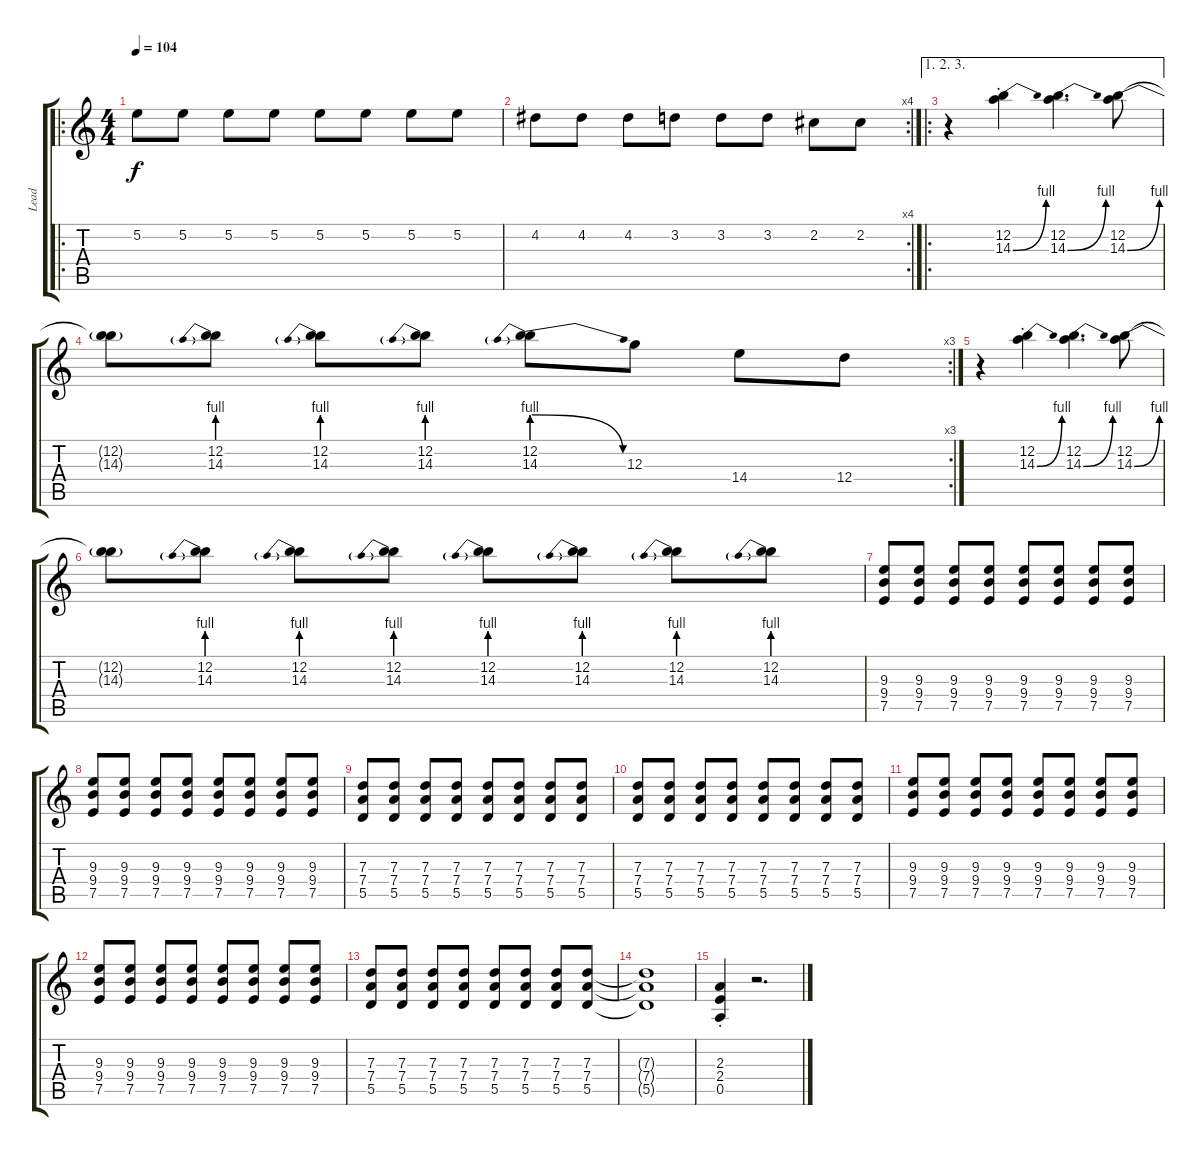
\track ("Lead" "Lead") {instrument electricguitarjazz}
\staff {score tabs}
\tuning (E4 B3 G3 D3 A2 E2) {hide}
\ro
\ts (4 4)
\tempo 104
\clef g2
\ks c
5.2.8{dy f} 5.2.8 5.2.8 5.2.8 5.2.8 5.2.8 5.2.8 5.2.8 |
\rc 4
4.2.8 4.2.8 4.2.8 3.2.8 3.2.8 3.2.8 2.2.8 2.2.8 |
\ae (1 2 3)
\ro
r.4{volume 14 instrument distortionguitar} (12.2{st} 14.3{be (bend 0 0 60 4) st}).4 (12.2 14.3{be (bend 0 0 60 4)}).4{d} (12.2 14.3{be (bend 0 0 60 4)}).8 |
\rc 3
(12.2{t} 14.3{t}).8 (12.2 14.3{be (prebend 0 4 60 4)}).8 (12.2 14.3{be (prebend 0 4 60 4)}).8 (12.2 14.3{be (prebend 0 4 60 4)}).8 (12.2 14.3{be (prebendrelease 0 4 60 0)}).8 12.3.8 14.4.8 12.4.8 |
r.4 (12.2{st} 14.3{be (bend 0 0 60 4) st}).4 (12.2 14.3{be (bend 0 0 60 4)}).4{d} (12.2 14.3{be (bend 0 0 60 4)}).8 |
(12.2{t} 14.3{t}).8 (12.2 14.3{be (prebend 0 4 60 4)}).8 (12.2 14.3{be (prebend 0 4 60 4)}).8 (12.2 14.3{be (prebend 0 4 60 4)}).8 (12.2 14.3{be (prebend 0 4 60 4)}).8 (12.2 14.3{be (prebend 0 4 60 4)}).8 (12.2 14.3{be (prebend 0 4 60 4)}).8 (12.2 14.3{be (prebend 0 4 60 4)}).8 |
(9.3 9.4 7.5).8 (9.3 9.4 7.5).8 (9.3 9.4 7.5).8 (9.3 9.4 7.5).8 (9.3 9.4 7.5).8 (9.3 9.4 7.5).8 (9.3 9.4 7.5).8 (9.3 9.4 7.5).8 |
(9.3 9.4 7.5).8 (9.3 9.4 7.5).8 (9.3 9.4 7.5).8 (9.3 9.4 7.5).8 (9.3 9.4 7.5).8 (9.3 9.4 7.5).8 (9.3 9.4 7.5).8 (9.3 9.4 7.5).8 |
(7.3 7.4 5.5).8 (7.3 7.4 5.5).8 (7.3 7.4 5.5).8 (7.3 7.4 5.5).8 (7.3 7.4 5.5).8 (7.3 7.4 5.5).8 (7.3 7.4 5.5).8 (7.3 7.4 5.5).8 |
(7.3 7.4 5.5).8 (7.3 7.4 5.5).8 (7.3 7.4 5.5).8 (7.3 7.4 5.5).8 (7.3 7.4 5.5).8 (7.3 7.4 5.5).8 (7.3 7.4 5.5).8 (7.3 7.4 5.5).8 |
(9.3 9.4 7.5).8 (9.3 9.4 7.5).8 (9.3 9.4 7.5).8 (9.3 9.4 7.5).8 (9.3 9.4 7.5).8 (9.3 9.4 7.5).8 (9.3 9.4 7.5).8 (9.3 9.4 7.5).8 |
(9.3 9.4 7.5).8 (9.3 9.4 7.5).8 (9.3 9.4 7.5).8 (9.3 9.4 7.5).8 (9.3 9.4 7.5).8 (9.3 9.4 7.5).8 (9.3 9.4 7.5).8 (9.3 9.4 7.5).8 |
(7.3 7.4 5.5).8 (7.3 7.4 5.5).8 (7.3 7.4 5.5).8 (7.3 7.4 5.5).8 (7.3 7.4 5.5).8 (7.3 7.4 5.5).8 (7.3 7.4 5.5).8 (7.3 7.4 5.5).8 |
(7.3{t} 7.4{t} 5.5{t}).1 |
(2.3{st} 2.4{st} 0.5{st}).4 r.2{d}
